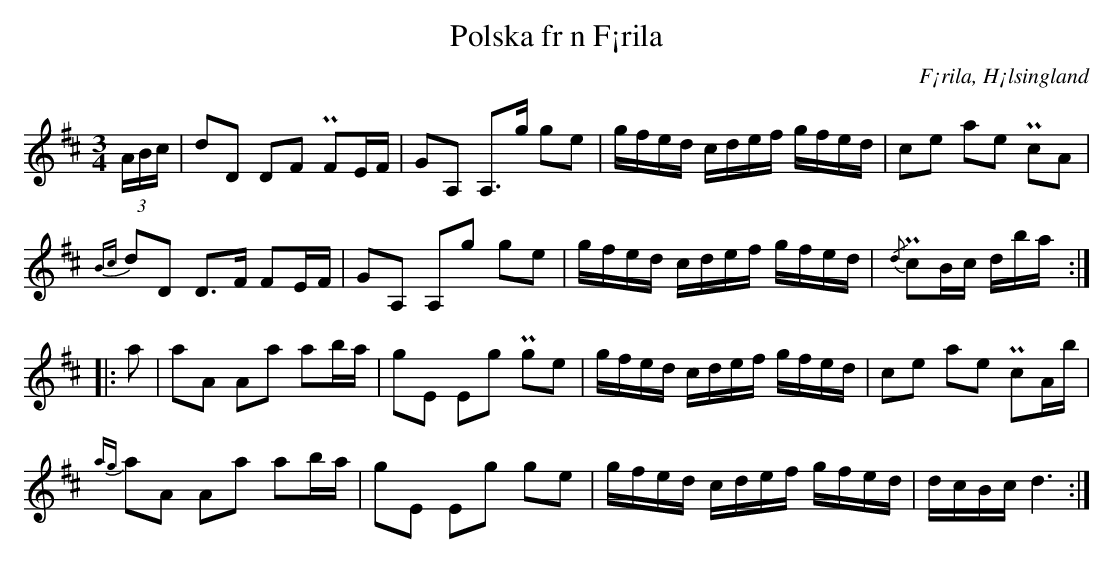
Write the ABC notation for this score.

X:1
T:Polska fr n F¡rila
O:F¡rila, H¡lsingland
M:3/4
L:1/16
U:t=turn
K:D
(3ABc | d2D2 D2F2 PF2EF | G2A,2 A,2>g2 g2e2 | gfed cdef gfed | c2e2 a2e2 Pc2A2 |
{Bc}d2D2 D2>F2 F2EF | G2A,2 A,2g2 g2e2 | gfed cdef gfed | {/d}Pc2Bc dba ::
a2 | a2A2 A2a2 a2ba | g2E2 E2g2 Pg2e2 | gfed cdef gfed | c2e2 a2e2 Pc2A4/3b2/3 |
{a4/3g3/3}a2A2 A2a2 a2ba | g2E2 E2g2 g2e2 | gfed cdef gfed | dcBc d6 :|
